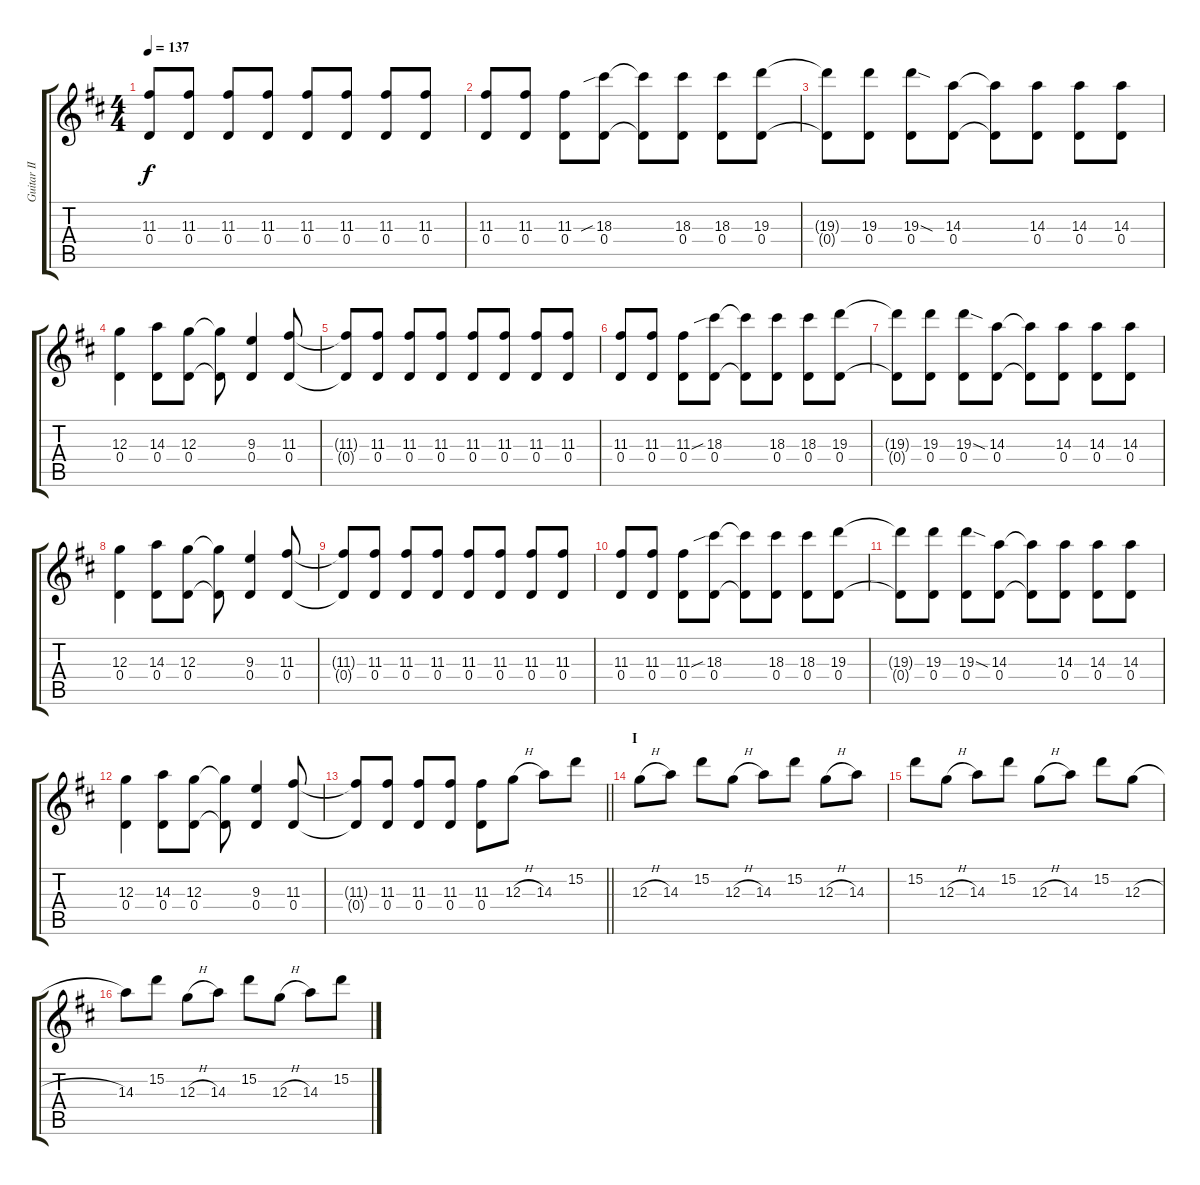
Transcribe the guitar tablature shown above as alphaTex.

\track ("Guitar II - Kita" "Guitar II ") {instrument distortionguitar}
\staff {score tabs}
\tuning (E4 B3 G3 D3 A2 D2) {hide}
\ts (4 4)
\tempo 137
\clef g2
\ks d
(11.3{t} 0.4{t}).8{dy f} (11.3 0.4).8 (11.3 0.4).8 (11.3 0.4).8 (11.3 0.4).8 (11.3 0.4).8 (11.3 0.4).8 (11.3 0.4).8 |
(11.3 0.4).8 (11.3 0.4).8 (11.3 0.4).8 (18.3{sib} 0.4).8 (18.3{t} 0.4{t}).8 (18.3 0.4).8 (18.3 0.4).8 (19.3 0.4).8 |
(19.3{t} 0.4{t}).8 (19.3 0.4).8 (19.3{sod} 0.4).8 (14.3 0.4).8 (14.3{t} 0.4{t}).8 (14.3 0.4).8 (14.3 0.4).8 (14.3 0.4).8 |
(12.3 0.4).4 (14.3 0.4).8 (12.3 0.4).8 (12.3{t} 0.4{t}).8 (9.3 0.4).4 (11.3 0.4).8 |
(11.3{t} 0.4{t}).8 (11.3 0.4).8 (11.3 0.4).8 (11.3 0.4).8 (11.3 0.4).8 (11.3 0.4).8 (11.3 0.4).8 (11.3 0.4).8 |
(11.3 0.4).8 (11.3 0.4).8 (11.3 0.4).8 (18.3{sib} 0.4).8 (18.3{t} 0.4{t}).8 (18.3 0.4).8 (18.3 0.4).8 (19.3 0.4).8 |
(19.3{t} 0.4{t}).8 (19.3 0.4).8 (19.3{sod} 0.4).8 (14.3 0.4).8 (14.3{t} 0.4{t}).8 (14.3 0.4).8 (14.3 0.4).8 (14.3 0.4).8 |
(12.3 0.4).4 (14.3 0.4).8 (12.3 0.4).8 (12.3{t} 0.4{t}).8 (9.3 0.4).4 (11.3 0.4).8 |
(11.3{t} 0.4{t}).8 (11.3 0.4).8 (11.3 0.4).8 (11.3 0.4).8 (11.3 0.4).8 (11.3 0.4).8 (11.3 0.4).8 (11.3 0.4).8 |
(11.3 0.4).8 (11.3 0.4).8 (11.3 0.4).8 (18.3{sib} 0.4).8 (18.3{t} 0.4{t}).8 (18.3 0.4).8 (18.3 0.4).8 (19.3 0.4).8 |
(19.3{t} 0.4{t}).8 (19.3 0.4).8 (19.3{sod} 0.4).8 (14.3 0.4).8 (14.3{t} 0.4{t}).8 (14.3 0.4).8 (14.3 0.4).8 (14.3 0.4).8 |
(12.3 0.4).4 (14.3 0.4).8 (12.3 0.4).8 (12.3{t} 0.4{t}).8 (9.3 0.4).4 (11.3 0.4).8 |
\barLineRight lightlight
(11.3{t} 0.4{t}).8 (11.3 0.4).8 (11.3 0.4).8 (11.3 0.4).8 (11.3 0.4).8 12.3{h}.8 14.3.8 15.2.8 |
\section ("" "I")
12.3{h}.8 14.3.8 15.2.8 12.3{h}.8 14.3.8 15.2.8 12.3{h}.8 14.3.8 |
15.2.8 12.3{h}.8 14.3.8 15.2.8 12.3{h}.8 14.3.8 15.2.8 12.3{h}.8 |
14.3.8 15.2.8 12.3{h}.8 14.3.8 15.2.8 12.3{h}.8 14.3.8 15.2.8
